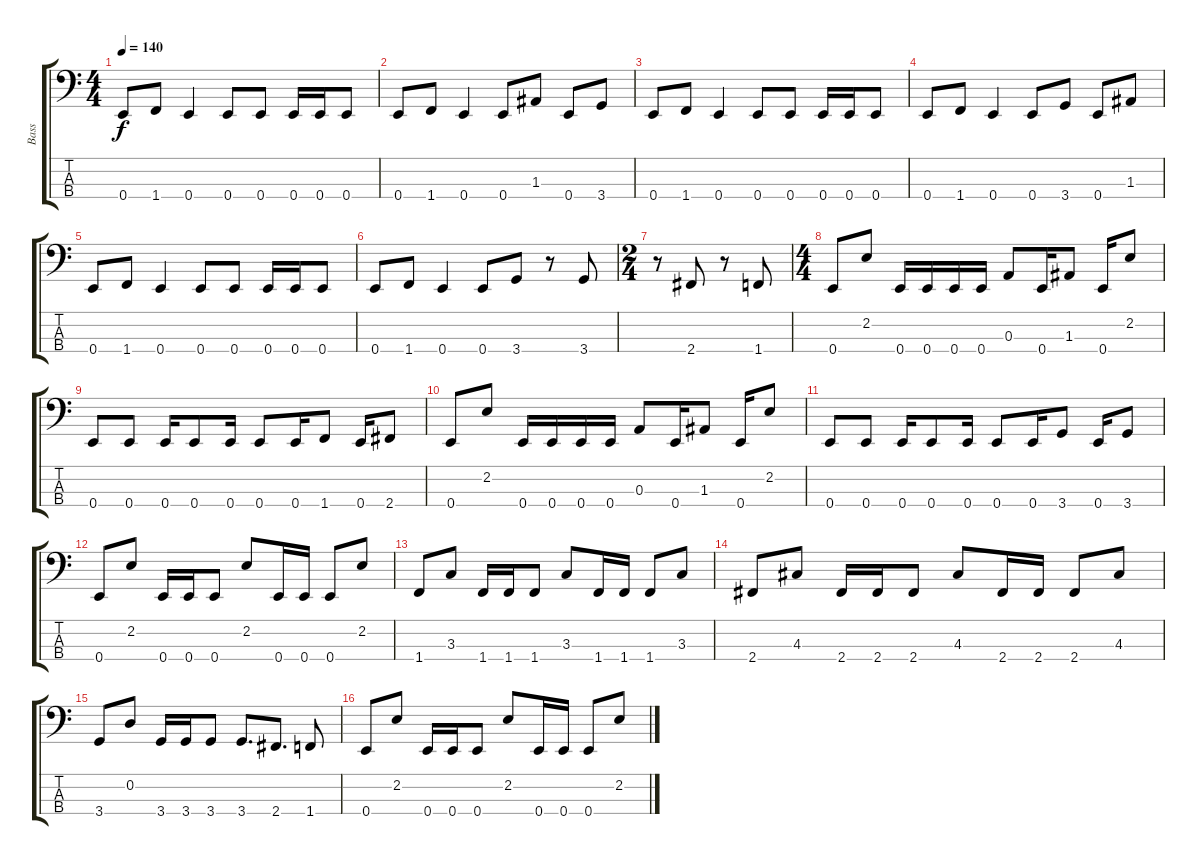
\track ("Bass" "Bass") {instrument electricbassfinger}
\staff {score tabs}
\tuning (G2 D2 A1 E1) {hide}
\ts (4 4)
\tempo 140
\clef f4
\ks c
0.4.8{dy f} 1.4.8 0.4.4 0.4.8 0.4.8 0.4.16 0.4.16 0.4.8 |
0.4.8 1.4.8 0.4.4 0.4.8 1.3.8 0.4.8 3.4.8 |
0.4.8 1.4.8 0.4.4 0.4.8 0.4.8 0.4.16 0.4.16 0.4.8 |
0.4.8 1.4.8 0.4.4 0.4.8 3.4.8 0.4.8 1.3.8 |
0.4.8 1.4.8 0.4.4 0.4.8 0.4.8 0.4.16 0.4.16 0.4.8 |
0.4.8 1.4.8 0.4.4 0.4.8 3.4.8 r.8 3.4.8 |
\ts (2 4)
r.8 2.4.8 r.8 1.4.8 |
\ts (4 4)
0.4.8 2.2.8 0.4.16 0.4.16 0.4.16 0.4.16 0.3.8 0.4.16 1.3.8 0.4.16 2.2.8 |
0.4.8 0.4.8 0.4.16 0.4.8 0.4.16 0.4.8 0.4.16 1.4.8 0.4.16 2.4.8 |
0.4.8 2.2.8 0.4.16 0.4.16 0.4.16 0.4.16 0.3.8 0.4.16 1.3.8 0.4.16 2.2.8 |
0.4.8 0.4.8 0.4.16 0.4.8 0.4.16 0.4.8 0.4.16 3.4.8 0.4.16 3.4.8 |
0.4.8 2.2.8 0.4.16 0.4.16 0.4.8 2.2.8 0.4.16 0.4.16 0.4.8 2.2.8 |
1.4.8 3.3.8 1.4.16 1.4.16 1.4.8 3.3.8 1.4.16 1.4.16 1.4.8 3.3.8 |
2.4.8 4.3.8 2.4.16 2.4.16 2.4.8 4.3.8 2.4.16 2.4.16 2.4.8 4.3.8 |
3.4.8 0.2.8 3.4.16 3.4.16 3.4.8 3.4.8{d} 2.4.8{d} 1.4.8 |
0.4.8 2.2.8 0.4.16 0.4.16 0.4.8 2.2.8 0.4.16 0.4.16 0.4.8 2.2.8
